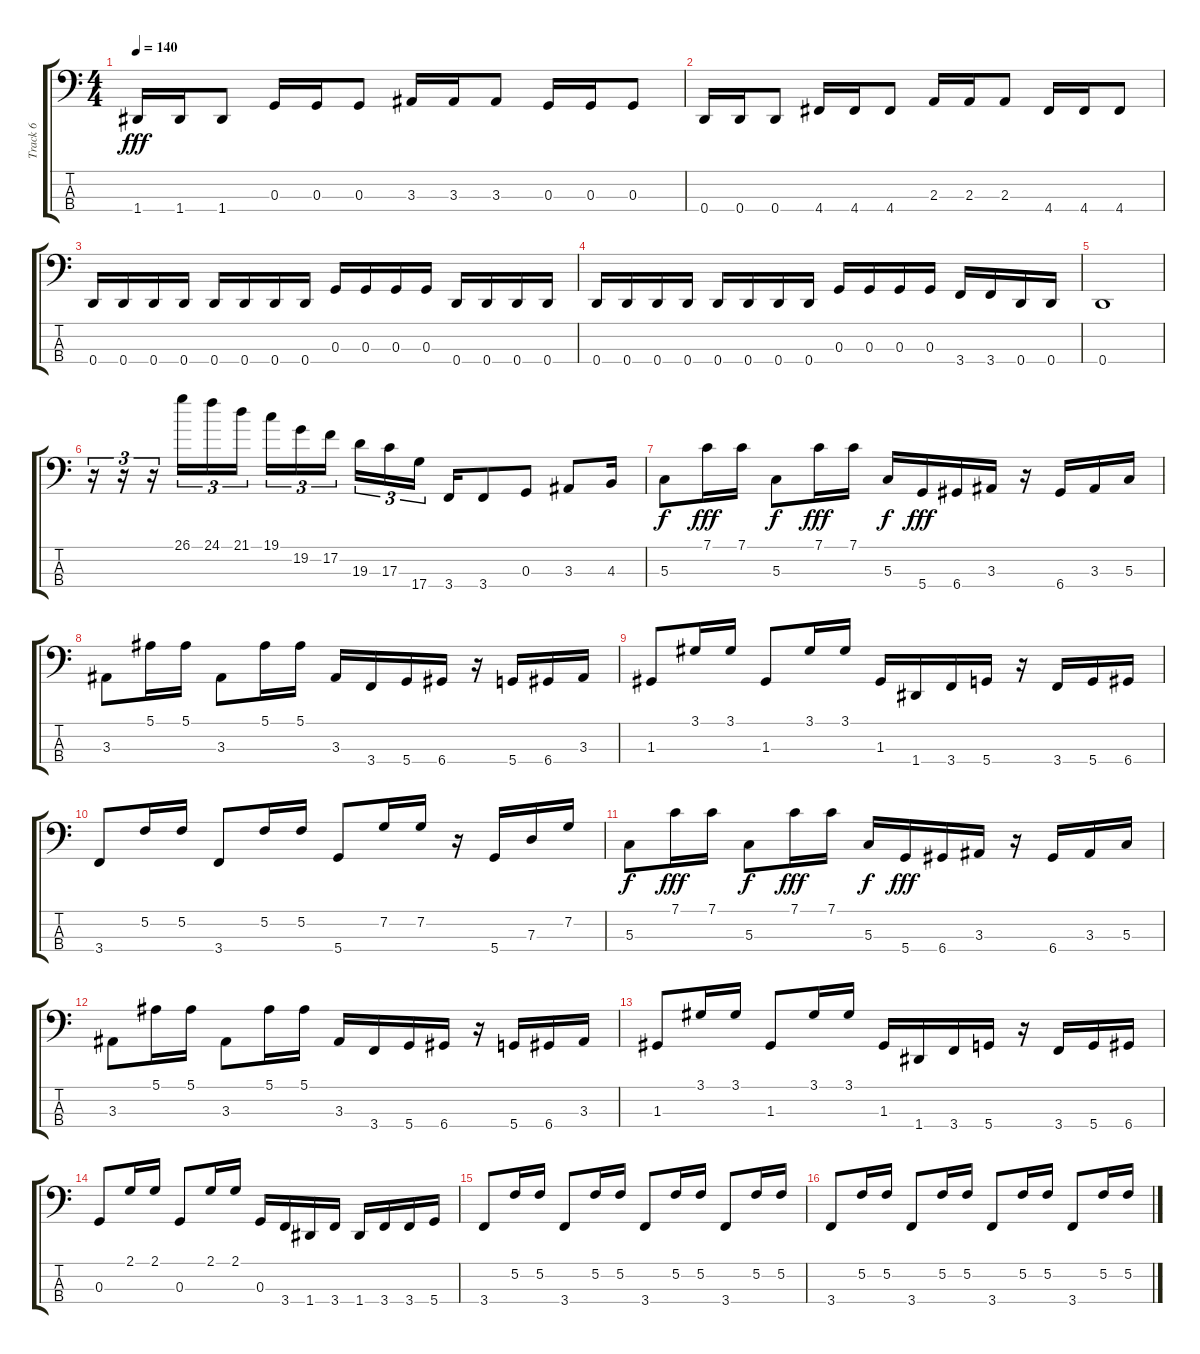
\track ("Track 6" "Track 6") {instrument electricbassfinger}
\staff {score tabs}
\tuning (F2 C2 G1 D1) {hide}
\ts (4 4)
\tempo 140
\clef f4
\ks c
1.4.16{dy fff} 1.4.16 1.4.8 0.3.16 0.3.16 0.3.8 3.3.16 3.3.16 3.3.8 0.3.16 0.3.16 0.3.8 |
0.4.16 0.4.16 0.4.8 4.4.16 4.4.16 4.4.8 2.3.16 2.3.16 2.3.8 4.4.16 4.4.16 4.4.8 |
0.4.16 0.4.16 0.4.16 0.4.16 0.4.16 0.4.16 0.4.16 0.4.16 0.3.16 0.3.16 0.3.16 0.3.16 0.4.16 0.4.16 0.4.16 0.4.16 |
0.4.16 0.4.16 0.4.16 0.4.16 0.4.16 0.4.16 0.4.16 0.4.16 0.3.16 0.3.16 0.3.16 0.3.16 3.4.16 3.4.16 0.4.16 0.4.16 |
0.4.1 |
r.16{tu (3 2) instrument contrabass} r.16{tu (3 2)} r.16{tu (3 2)} 26.1.16{tu (3 2)} 24.1.16{tu (3 2)} 21.1.16{tu (3 2)} 19.1.16{tu (3 2)} 19.2.16{tu (3 2)} 17.2.16{tu (3 2) beam splitsecondary} 19.3.16{tu (3 2)} 17.3.16{tu (3 2)} 17.4.16{tu (3 2)} 3.4.16{instrument electricbassfinger} 3.4.8 0.3.8 3.3.8 4.3.16 |
5.3.8{dy f} 7.1.16{dy fff} 7.1.16 5.3.8{dy f} 7.1.16{dy fff} 7.1.16 5.3.16{dy f} 5.4.16{dy fff} 6.4.16 3.3.16 r.16 6.4.16 3.3.16 5.3.16 |
3.3.8 5.1.16 5.1.16 3.3.8 5.1.16 5.1.16 3.3.16 3.4.16 5.4.16 6.4.16 r.16 5.4.16 6.4.16 3.3.16 |
1.3.8 3.1.16 3.1.16 1.3.8 3.1.16 3.1.16 1.3.16 1.4.16 3.4.16 5.4.16 r.16 3.4.16 5.4.16 6.4.16 |
3.4.8 5.2.16 5.2.16 3.4.8 5.2.16 5.2.16 5.4.8 7.2.16 7.2.16 r.16 5.4.16 7.3.16 7.2.16 |
5.3.8{dy f} 7.1.16{dy fff} 7.1.16 5.3.8{dy f} 7.1.16{dy fff} 7.1.16 5.3.16{dy f} 5.4.16{dy fff} 6.4.16 3.3.16 r.16 6.4.16 3.3.16 5.3.16 |
3.3.8 5.1.16 5.1.16 3.3.8 5.1.16 5.1.16 3.3.16 3.4.16 5.4.16 6.4.16 r.16 5.4.16 6.4.16 3.3.16 |
1.3.8 3.1.16 3.1.16 1.3.8 3.1.16 3.1.16 1.3.16 1.4.16 3.4.16 5.4.16 r.16 3.4.16 5.4.16 6.4.16 |
0.3.8 2.1.16 2.1.16 0.3.8 2.1.16 2.1.16 0.3.16 3.4.16 1.4.16 3.4.16 1.4.16 3.4.16 3.4.16 5.4.16 |
3.4.8 5.2.16 5.2.16 3.4.8 5.2.16 5.2.16 3.4.8 5.2.16 5.2.16 3.4.8 5.2.16 5.2.16 |
3.4.8 5.2.16 5.2.16 3.4.8 5.2.16 5.2.16 3.4.8 5.2.16 5.2.16 3.4.8 5.2.16 5.2.16
